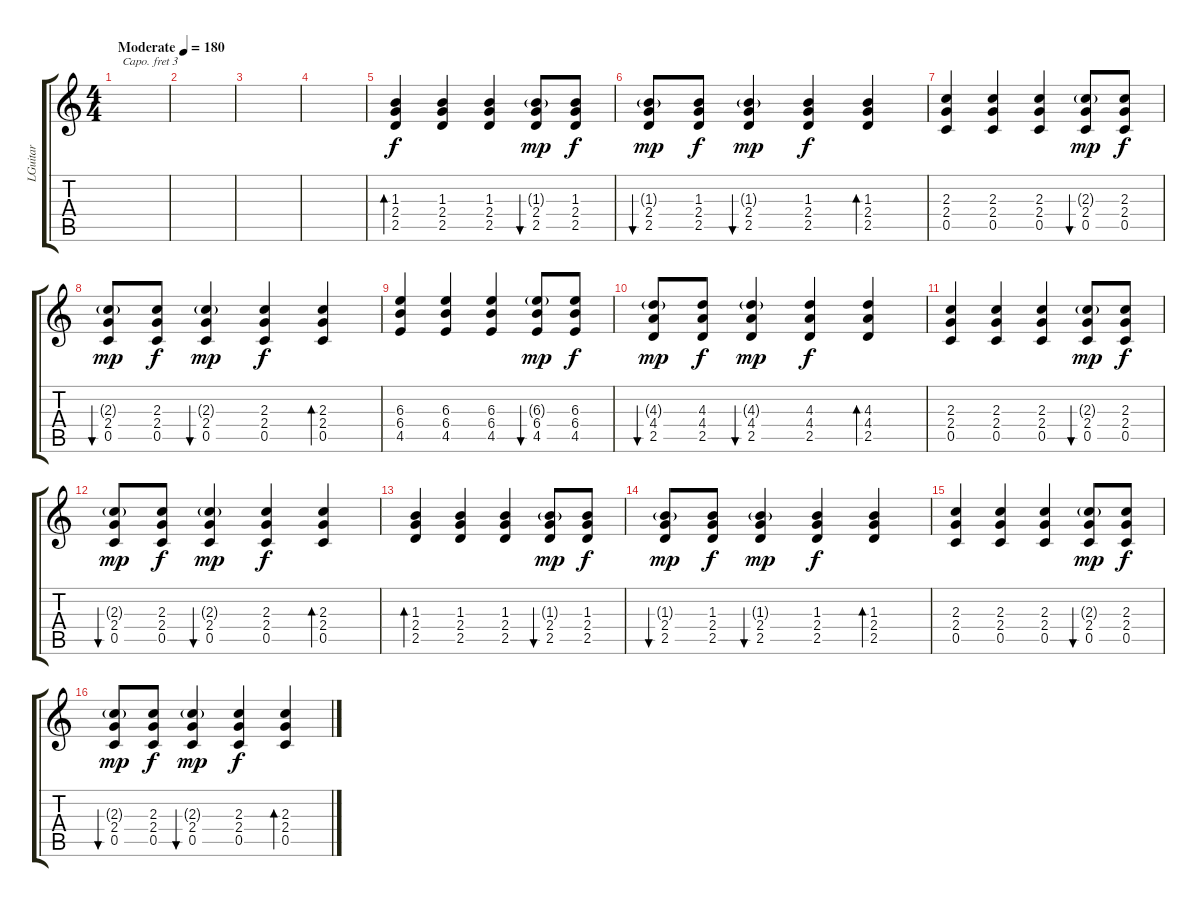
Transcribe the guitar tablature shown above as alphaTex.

\track ("LGuitar" "LGuitar") {instrument acousticguitarsteel}
\staff {score tabs}
\capo 3
\tuning (E4 B3 G3 D3 A2 E2) {hide}
\ts (4 4)
\tempo (180 "Moderate")
\clef g2
\ks c
|
|
|
|
(1.3 2.4 2.5).4{bd 480} (1.3 2.4 2.5).4 (1.3 2.4 2.5).4 (1.3{g} 2.4 2.5).8{bu 60 dy mp} (1.3 2.4 2.5).8{dy f} |
(1.3{g} 2.4 2.5).8{bu 60 dy mp} (1.3 2.4 2.5).8{dy f} (1.3{g} 2.4 2.5).4{bu 60 dy mp} (1.3 2.4 2.5).4{dy f} (1.3 2.4 2.5).4{bd 60} |
(2.3 2.4 0.5).4 (2.3 2.4 0.5).4 (2.3 2.4 0.5).4 (2.3{g} 2.4 0.5).8{bu 60 dy mp} (2.3 2.4 0.5).8{dy f} |
(2.3{g} 2.4 0.5).8{bu 60 dy mp} (2.3 2.4 0.5).8{dy f} (2.3{g} 2.4 0.5).4{bu 60 dy mp} (2.3 2.4 0.5).4{dy f} (2.3 2.4 0.5).4{bd 60} |
(6.3 6.4 4.5).4 (6.3 6.4 4.5).4 (6.3 6.4 4.5).4 (6.3{g} 6.4 4.5).8{bu 60 dy mp} (6.3 6.4 4.5).8{dy f} |
(4.3{g} 4.4 2.5).8{bu 60 dy mp} (4.3 4.4 2.5).8{dy f} (4.3{g} 4.4 2.5).4{bu 60 dy mp} (4.3 4.4 2.5).4{dy f} (4.3 4.4 2.5).4{bd 60} |
(2.3 2.4 0.5).4 (2.3 2.4 0.5).4 (2.3 2.4 0.5).4 (2.3{g} 2.4 0.5).8{bu 60 dy mp} (2.3 2.4 0.5).8{dy f} |
(2.3{g} 2.4 0.5).8{bu 60 dy mp} (2.3 2.4 0.5).8{dy f} (2.3{g} 2.4 0.5).4{bu 60 dy mp} (2.3 2.4 0.5).4{dy f} (2.3 2.4 0.5).4{bd 60} |
(1.3 2.4 2.5).4{bd 480} (1.3 2.4 2.5).4 (1.3 2.4 2.5).4 (1.3{g} 2.4 2.5).8{bu 60 dy mp} (1.3 2.4 2.5).8{dy f} |
(1.3{g} 2.4 2.5).8{bu 60 dy mp} (1.3 2.4 2.5).8{dy f} (1.3{g} 2.4 2.5).4{bu 60 dy mp} (1.3 2.4 2.5).4{dy f} (1.3 2.4 2.5).4{bd 60} |
(2.3 2.4 0.5).4 (2.3 2.4 0.5).4 (2.3 2.4 0.5).4 (2.3{g} 2.4 0.5).8{bu 60 dy mp} (2.3 2.4 0.5).8{dy f} |
(2.3{g} 2.4 0.5).8{bu 60 dy mp} (2.3 2.4 0.5).8{dy f} (2.3{g} 2.4 0.5).4{bu 60 dy mp} (2.3 2.4 0.5).4{dy f} (2.3 2.4 0.5).4{bd 60}
